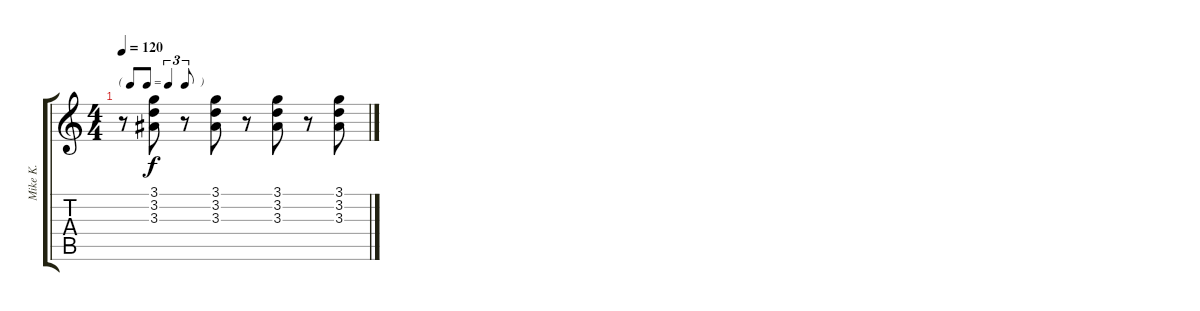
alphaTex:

\track ("Mike K." "Mike K.") {instrument electricguitarclean}
\staff {score tabs}
\tuning (E4 B3 G3 D3 A2 E2) {hide}
\ts (4 4)
\tf triplet8th
\tempo 120
\clef g2
\ks c
r.8{dy f} (3.1 3.2 3.3).8 r.8 (3.1 3.2 3.3).8 r.8 (3.1 3.2 3.3).8 r.8 (3.1 3.2 3.3).8
